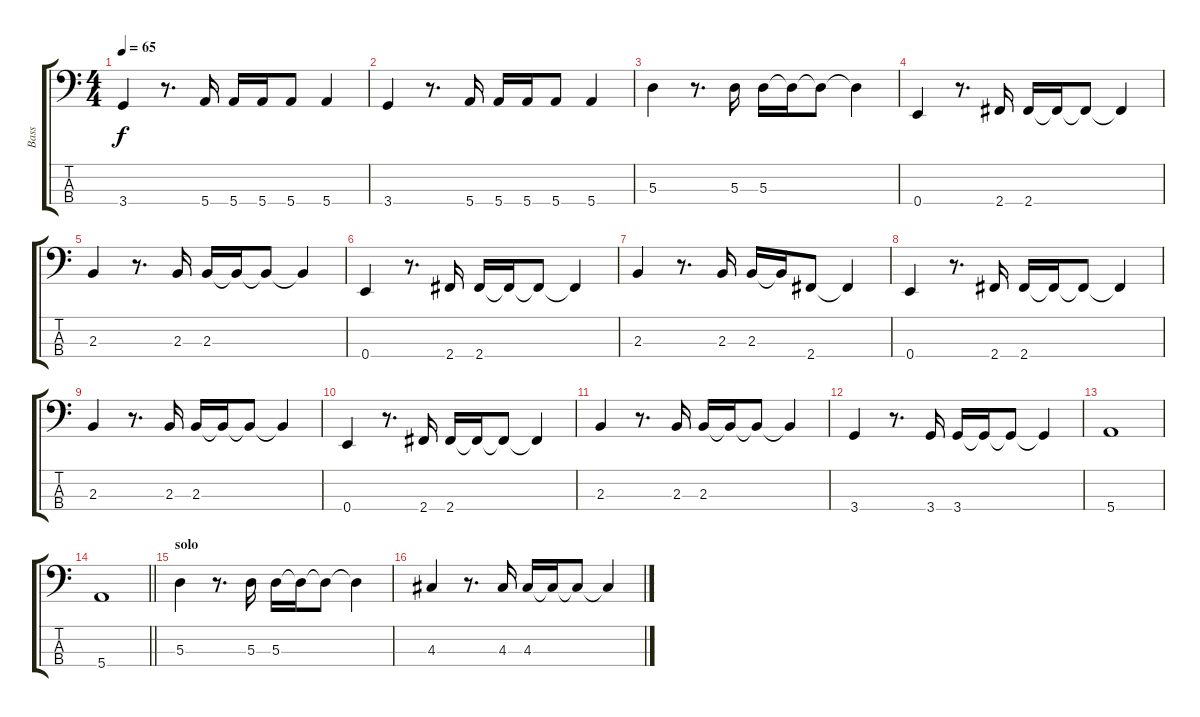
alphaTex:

\track ("Bass" "Bass") {instrument electricbassfinger}
\staff {score tabs}
\tuning (G2 D2 A1 E1) {hide}
\ts (4 4)
\tempo 65
\clef f4
\ks c
3.4.4{dy f} r.8{d} 5.4.16 5.4.16 5.4.16 5.4.8 5.4.4 |
3.4.4 r.8{d} 5.4.16 5.4.16 5.4.16 5.4.8 5.4.4 |
5.3.4 r.8{d} 5.3.16 5.3.16 5.3{t}.16 5.3{t}.8 5.3{t}.4 |
0.4.4 r.8{d} 2.4.16 2.4.16 2.4{t}.16 2.4{t}.8 2.4{t}.4 |
2.3.4 r.8{d} 2.3.16 2.3.16 2.3{t}.16 2.3{t}.8 2.3{t}.4 |
0.4.4 r.8{d} 2.4.16 2.4.16 2.4{t}.16 2.4{t}.8 2.4{t}.4 |
2.3.4 r.8{d} 2.3.16 2.3.16 2.3{t}.16 2.4.8 2.4{t}.4 |
0.4.4 r.8{d} 2.4.16 2.4.16 2.4{t}.16 2.4{t}.8 2.4{t}.4 |
2.3.4 r.8{d} 2.3.16 2.3.16 2.3{t}.16 2.3{t}.8 2.3{t}.4 |
0.4.4 r.8{d} 2.4.16 2.4.16 2.4{t}.16 2.4{t}.8 2.4{t}.4 |
2.3.4 r.8{d} 2.3.16 2.3.16 2.3{t}.16 2.3{t}.8 2.3{t}.4 |
3.4.4 r.8{d} 3.4.16 3.4.16 3.4{t}.16 3.4{t}.8 3.4{t}.4 |
5.4.1 |
\barLineRight lightlight
5.4.1 |
\section ("" "solo")
5.3.4 r.8{d} 5.3.16 5.3.16 5.3{t}.16 5.3{t}.8 5.3{t}.4 |
4.3.4 r.8{d} 4.3.16 4.3.16 4.3{t}.16 4.3{t}.8 4.3{t}.4
